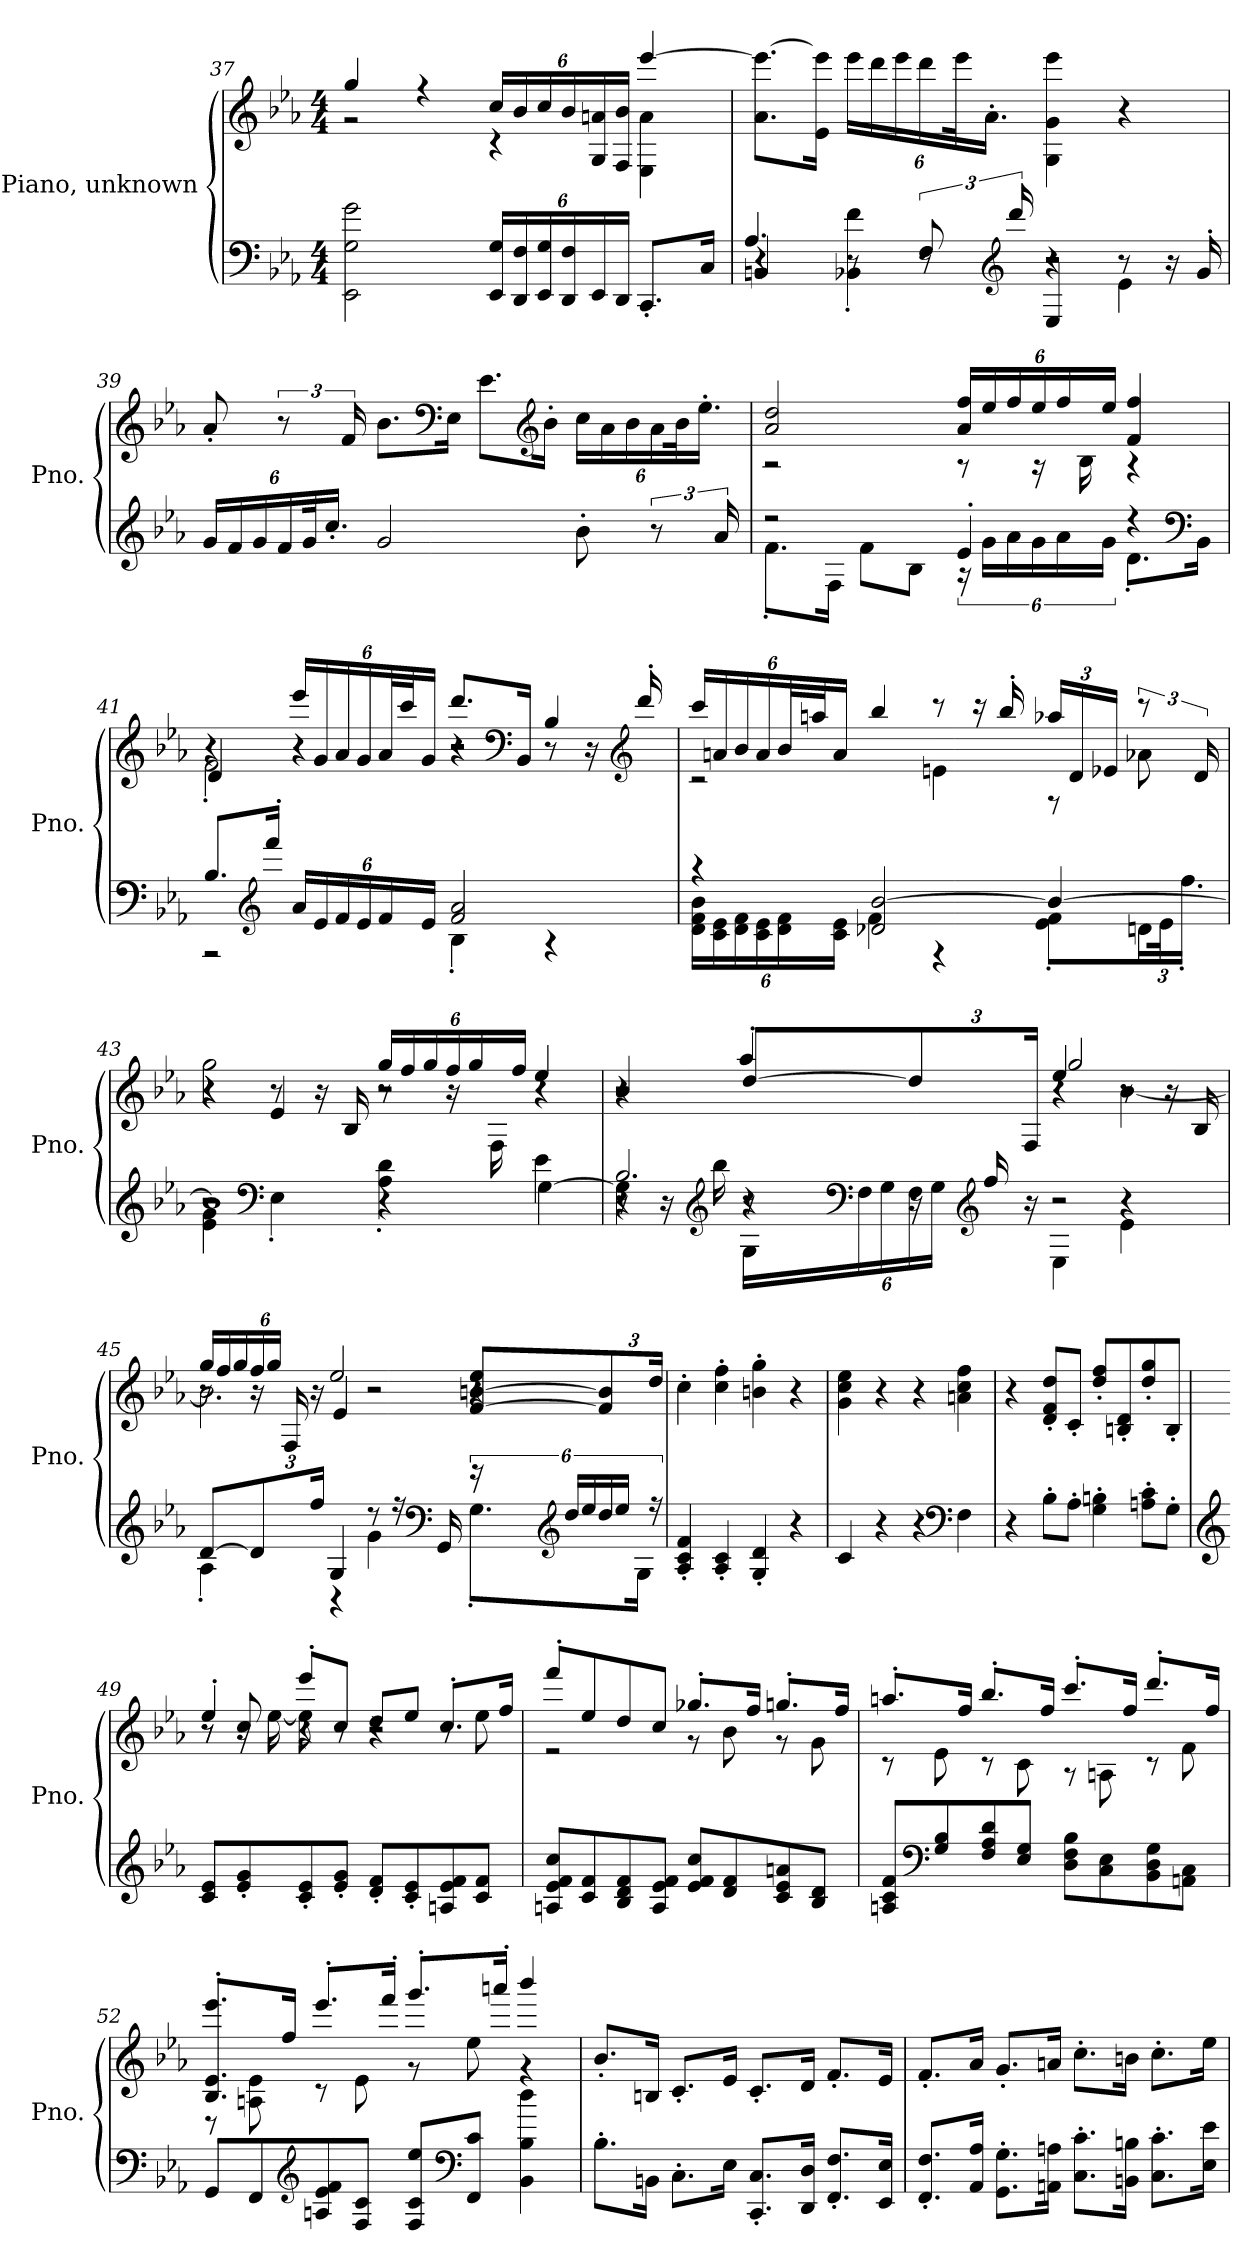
**kern	**kern
*part1	*part1
*staff2	*staff1
*I"Piano, unknown	*
*I'Pno.	*
!!LO:LB:g=z
*clefF4	*clefG2
*k[b-e-a-]	*k[b-e-a-]
*M4/4	*M4/4
=37	=37
*	*^
2EE-\ 2G\ 2g\	4gg/	2r
.	4r	.
*Xbrackettup	*Xbrackettup	*
24EE-/ 24G/LL	24cc/LL	4r
24DD/ 24F/	24b-/	.
24EE-/ 24G/	24cc/	.
24DD/ 24F/	24b-/	.
24EE-/	24G/ 24an/	.
24DD/JJ	24F/ 24b-/JJ	.
8.CC'/L	[4eee-/	4E-\ 4a\
16C/Jk	.	.
*	*v	*v
=38	=38
*^	*
*	*^	*
4BBn/	4r	4.A-/	8.a-\ 8.eee-\_L
.	.	.	16e-\ 16eee-\]Jk
8r	4BB-X\' 4f\'	.	24eee-\LL
.	.	.	24ddd\
.	.	.	24eee-\
*brackettup	*	*	*
12r	.	8F/	24ddd\
.	.	.	48eee-\K
.	.	.	24.a-'\JJ
*clefG2	*	*	*
24ddd/	.	.	.
4E-/	4r	2r	4G\ 4g\ 4eee-\
8r	4e-\	.	4r
16r	.	.	.
16g'/	.	.	.
*v	*v	*v	*
!!LO:LB:g=z
=39	=39
*Xbrackettup	*
24g/LL	8a-'/
24f/	.
24g/	.
*	*brackettup
24f/	12r
48g/K	.
24.cc'/JJ	.
.	24f/
2g/	8.b-\L
*	*clefF4
.	16E-\Jk
.	8.e-\L
*	*clefG2
.	16b-'\Jk
*	*Xbrackettup
8b-'\	24cc\LL
.	24a-\
.	24b-\
*brackettup	*
12r	24a-\
.	48b-\K
.	24.ee-'\JJ
24a-/	.
=40	=40
*^	*^
2r	8.f'\L	2a-/ 2dd/	2r
.	16F\Jk	.	.
.	8f\L	.	.
.	8B-\J	.	.
4e-'/	24r	24a-/ 24ff/LL	8r
.	24g\LL	24ee-/	.
.	24a-\	24ff/	.
*	*Xbrackettup	*	*
.	24g\	24ee-/	16r
.	24a-\	24ff/	.
.	.	.	16B-\
.	24g\JJ	24ee-/JJ	.
4r	8.d'\L	4f/ 4ff/	4r
*clefF4	*	*	*
.	16BB-\Jk	.	.
!!LO:LB:g=z
=41	=41	=41	=41
*	*	*	*^
8.B-/L	2r	4r	2f'\	4d/
*clefG2	*	*	*	*
16fff'/Jk	.	.	.	.
24a-/LL	.	24eee-/LL	.	4r
24e-/	.	24g/	.	.
24f/	.	24a-/	.	.
24e-/	.	24g/	.	.
24f/	.	48a-/L	.	.
.	.	48ccc/J	.	.
24e-/JJ	.	24g/JJ	.	.
2f/ 2a-/	4B-'\	8.ddd/L	2r	4r
*	*	*clefF4	*	*
.	.	16BB-/Jk	.	.
.	4r	8r	.	4B-/
.	.	16r	.	.
*	*	*clefG2	*	*
.	.	16ddd'/	.	.
*	*	*	*v	*v
=42	=42	=42	=42
4r	24d\ 24f\ 24b-\LL	24ccc/LL	2r
.	24c\ 24e-\	24an/	.
.	24d\ 24f\	24b-/	.
.	24c\ 24e-\	24a/	.
.	24d\ 24f\	48b-/L	.
.	.	48aan/J	.
.	24c\ 24e-\JJ	24a/JJ	.
2d-X/ [2b-/	4f\	4bb-/	.
.	4r	8r	4en\
.	.	16r	.
.	.	16bb-'/	.
4b-/_	8e-\' 8f\'L	24aa-X/LL	8r
.	.	24d/	.
.	.	24e-X/JJ	.
*	*	*brackettup	*
.	24dn\L	12r	8a-X\
.	48e-\K	.	.
.	24.ff'\JJ	.	.
.	.	24d/	.
!!LO:LB:g=z
=43	=43	=43	=43
*	*^	*	*^
1b-]	4e-\ 4g\	2r	4r	2gg\	4r
*clefF4	*	*	*	*	*
.	4E-'\	.	8r	.	4e-/
.	.	.	16r	.	.
.	.	.	16B-/	.	.
*	*	*	*Xbrackettup	*	*
.	4A-\' 4d\'	4r	24gg/LL	8r	2r
.	.	.	24ff/	.	.
.	.	.	24gg/	.	.
.	.	.	24ff/	16r	.
.	.	.	24gg/	.	.
.	.	.	.	16F\	.
.	.	.	24ff/JJ	.	.
.	4e-\	[4G\	4ee-/	4r	.
=44	=44	=44	=44	=44	=44
*	*	*^	*	*	*
4r	8r	2.B-/	4G\]	4b-/	2r	4r
.	16r	.	.	.	.	.
*clefG2	*	*	*	*	*	*
.	16bb-\	.	.	.	.	.
8r	24G\LL	.	4r	[8dd/L	.	4aa-'/
*clefF4	*	*	*	*	*	*
.	24F\	.	.	.	.	.
.	24G\	.	.	.	.	.
*	*brackettup	*	*	*	*	*
16r	24F\	.	.	12dd/]	.	.
.	24G\JJ	.	.	.	.	.
*clefG2	*	*	*	*	*	*
16ff/	.	.	.	.	.	.
.	24r	.	.	24F/Jk	.	.
2r	4E-\	.	2r	4ee-/	4r	2gg/
.	4e-\	4r	.	8r	[4b-\	.
.	.	.	.	16r	.	.
.	.	.	.	16B-/	.	.
*	*v	*v	*v	*	*	*
!!LO:PB:g=z	!!	!!
=45	=45	=45	=45	=45
[8d/L	4A-'\	24gg/LL	2.b-\]	8r
.	.	24ff/	.	.
.	.	24gg/	.	.
*Xbrackettup	*	*brackettup	*	*
12d/]	.	24ff/	.	16r
.	.	24gg/JJ	.	.
.	.	.	.	16F/
24ff/Jk	.	24r	.	.
4G/	4r	2ee-/	.	4e-/
8r	4g\	.	.	2r
16r	.	.	.	.
*clefF4	*	*	*	*
16GG/	.	.	.	.
*brackettup	*	*	*	*
24r	8.G'\L	[8f/ [8bn/ 8ee-/L	4r	.
*clefG2	*	*	*	*
24dd/LL	.	.	.	.
24ee-/	.	.	.	.
*	*	*Xbrackettup	*	*
24dd/	.	12f/] 12b/]	.	.
24ee-/JJ	.	.	.	.
.	16G\Jk	.	.	.
24r	.	24dd/Jk	.	.
*v	*v	*	*	*
*	*v	*v	*v
=46	=46
4A-/' 4c/' 4f/'	4cc'\
4A-/' 4c/'	4cc\' 4ff\'
4G/' 4d/'	4bn\' 4gg\'
4r	4r
=47	=47
4c/	4g\ 4cc\ 4ee-\
4r	4r
4r	4r
*clefF4	*
4F\	4an\ 4cc\ 4ff\
=48	=48
4r	4r
8B-'\L	8d/' 8f/' 8dd/'L
8A-'\J	8c'/J
4G\' 4Bn\'	8dd/' 8ff/'L
.	8Bn/' 8d/'
8An\' 8c\'L	8dd/' 8gg/'
8G'\J	8B'/J
!!LO:LB:g=z
=49	=49
*clefG2	*
*	*^
*	*	*^
8c/ 8e-/L	4ee-'/	8r	8r
8e-/' 8g/'	.	16r	8cc/
.	.	[16ee-\	.
8c/' 8e-/'	8eee-'/L	8ee-\]	4r
8e-/' 8g/'J	8cc/J	8r	.
8d/' 8f/'L	8dd/L	4r	2r
8c/' 8e-/'	8ee-/J	.	.
8An/ 8e-/ 8f/	8.cc'/L	8r	.
8c/ 8f/J	.	8ee-\	.
.	16ff/Jk	.	.
*	*	*v	*v
=50	=50	=50
8An/ 8e-/ 8f/ 8cc/L	8fff'/L	2r
8c/ 8f/	8ee-/	.
8B-/ 8d/ 8f/	8dd/	.
8A/ 8e-/ 8f/J	8cc/J	.
8e-/ 8f/ 8cc/L	8.gg-X'/L	8r
8d/ 8f/	.	8b-\
.	16ff/Jk	.
8c/ 8e-/ 8an/	8.ggn'/L	8r
8B-/ 8d/J	.	8g\
.	16ff/Jk	.
!!LO:LB:g=z	!!
=51	=51	=51
8An/ 8c/ 8f/L	8.aan'/L	8r
*clefF4	*	*
8G/ 8B-/	.	8e-\
.	16ff/Jk	.
8F/ 8A/ 8d/	8.bb-'/L	8r
8E-/ 8G/J	.	8c\
.	16ff/Jk	.
8D\ 8F\ 8B-\L	8.ccc'/L	8r
8C\ 8E-\	.	8An\
.	16ff/Jk	.
8BB-\ 8D\ 8G\	8.ddd'/L	8r
8AAn\ 8C\J	.	8f\
.	16ff/Jk	.
=52	=52	=52
8GG/L	8.B-/' 8.e-/' 8.eee-/'L	8r
8FF/	.	8An\ 8e-\
.	16ff/Jk	.
*clefG2	*	*
8An/ 8e-/ 8f/	8.eee-'/L	8r
8F/ 8c/J	.	8e-\
.	16fff'/Jk	.
8F/ 8c/ 8ee-/L	8.ggg'/L	8r
*clefF4	*	*
8FF/ 8c/J	.	8ee-\
.	16aaan'/Jk	.
4BB-\ 4B-\ 4dd\	4bbb-/	4r
*	*v	*v
!!LO:LB:g=z
=53	=53
8.B-'\L	8.b-'/L
16BBn\Jk	16Bn/Jk
8.C'\L	8.c'/L
16E-\Jk	16e-/Jk
8.CC/' 8.C/'L	8.c'/L
16DD/ 16D/Jk	16d/Jk
8.FF/' 8.F/'L	8.f'/L
16EE-/ 16E-/Jk	16e-/Jk
=54	=54
8.FF/' 8.F/'L	8.f'/L
16AA-/ 16A-/Jk	16a-/Jk
8.GG\' 8.G\'L	8.g'/L
16AAn\ 16An\Jk	16an/Jk
8.C\' 8.c\'L	8.cc'\L
16BBn\ 16Bn\Jk	16bn\Jk
8.C\' 8.c\'L	8.cc'\L
16E-\ 16e-\Jk	16ee-\Jk
=	=
*-	*-
